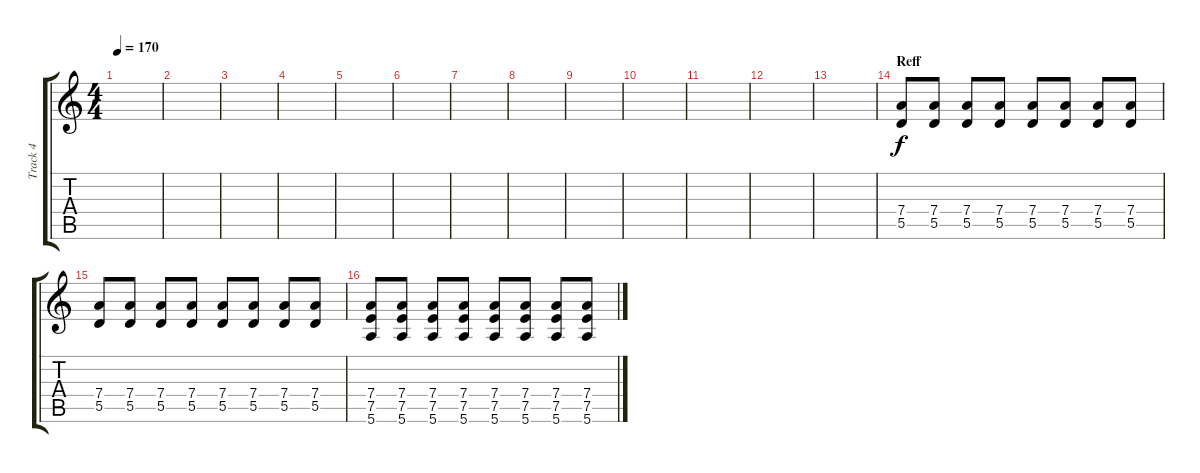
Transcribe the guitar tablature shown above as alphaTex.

\track ("Track 4" "Track 4") {instrument distortionguitar}
\staff {score tabs}
\tuning (E4 B3 G3 D3 A2 E2) {hide}
\ts (4 4)
\tempo 170
\clef g2
\ks c
|
|
|
|
|
|
|
|
|
|
|
|
|
\section ("" "Reff")
(7.4 5.5).8 (7.4 5.5).8 (7.4 5.5).8 (7.4 5.5).8 (7.4 5.5).8 (7.4 5.5).8 (7.4 5.5).8 (7.4 5.5).8 |
(7.4 5.5).8 (7.4 5.5).8 (7.4 5.5).8 (7.4 5.5).8 (7.4 5.5).8 (7.4 5.5).8 (7.4 5.5).8 (7.4 5.5).8 |
(7.4 7.5 5.6).8 (7.4 7.5 5.6).8 (7.4 7.5 5.6).8 (7.4 7.5 5.6).8 (7.4 7.5 5.6).8 (7.4 7.5 5.6).8 (7.4 7.5 5.6).8 (7.4 7.5 5.6).8
